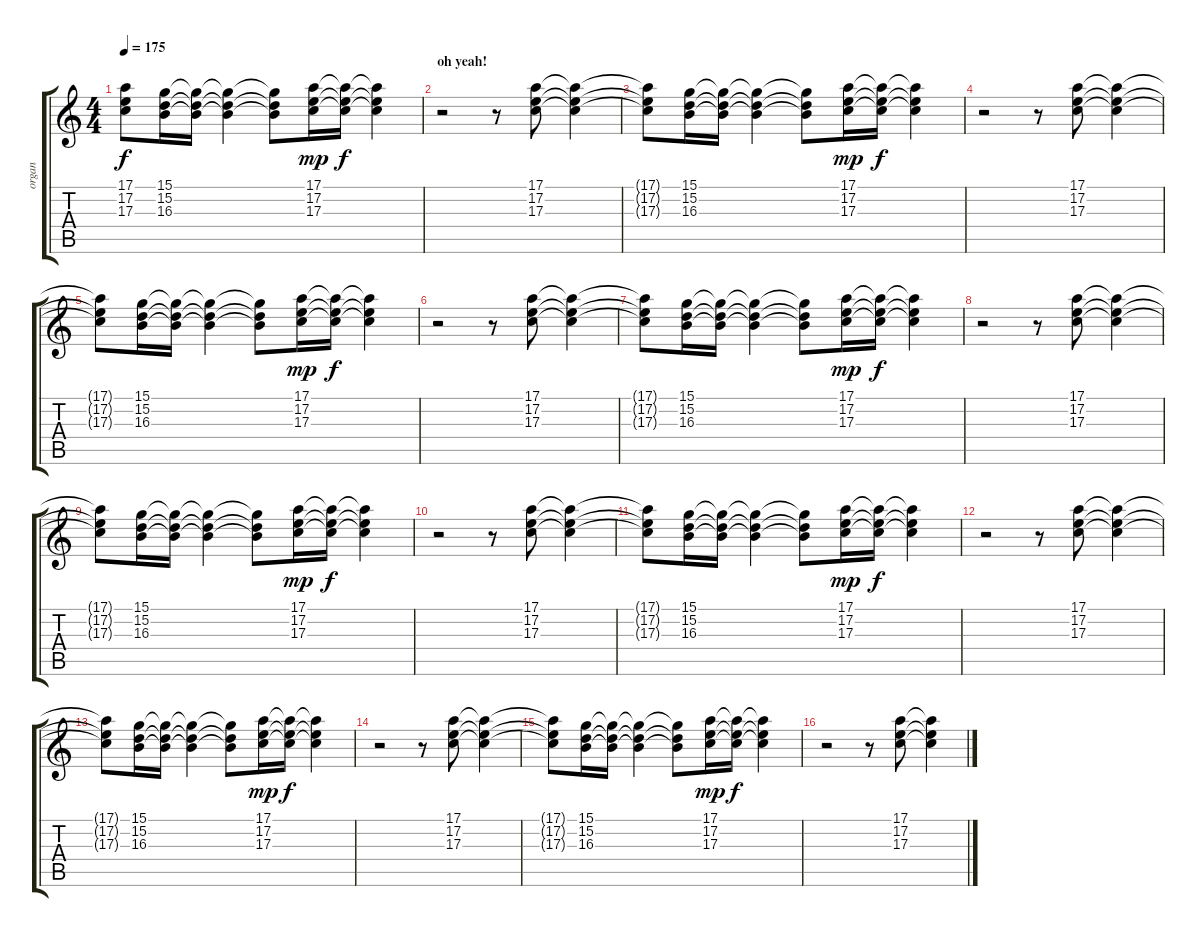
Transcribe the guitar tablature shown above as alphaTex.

\track ("organ" "organ") {instrument drawbarorgan}
\staff {score tabs}
\tuning (E4 B3 G3 D3 A2 E2) {hide}
\ts (4 4)
\tempo 175
\clef g2
\ks c
(17.1{t} 17.2{t} 17.3{t}).8{dy f} (15.1 15.2 16.3).16 (15.1{t} 15.2{t} 16.3{t}).16 (15.1{t} 15.2{t} 16.3{t}).4 (15.1{t} 15.2{t} 16.3{t}).8 (17.1 17.2 17.3).16{dy mp} (17.1{t} 17.2{t} 17.3{t}).16{dy f} (17.1{t} 17.2{t} 17.3{t}).4 |
\section ("" "oh yeah!")
r.2 r.8 (17.1 17.2 17.3).8 (17.1{t} 17.2{t} 17.3{t}).4 |
(17.1{t} 17.2{t} 17.3{t}).8 (15.1 15.2 16.3).16 (15.1{t} 15.2{t} 16.3{t}).16 (15.1{t} 15.2{t} 16.3{t}).4 (15.1{t} 15.2{t} 16.3{t}).8 (17.1 17.2 17.3).16{dy mp} (17.1{t} 17.2{t} 17.3{t}).16{dy f} (17.1{t} 17.2{t} 17.3{t}).4 |
r.2 r.8 (17.1 17.2 17.3).8 (17.1{t} 17.2{t} 17.3{t}).4 |
(17.1{t} 17.2{t} 17.3{t}).8 (15.1 15.2 16.3).16 (15.1{t} 15.2{t} 16.3{t}).16 (15.1{t} 15.2{t} 16.3{t}).4 (15.1{t} 15.2{t} 16.3{t}).8 (17.1 17.2 17.3).16{dy mp} (17.1{t} 17.2{t} 17.3{t}).16{dy f} (17.1{t} 17.2{t} 17.3{t}).4 |
r.2 r.8 (17.1 17.2 17.3).8 (17.1{t} 17.2{t} 17.3{t}).4 |
(17.1{t} 17.2{t} 17.3{t}).8 (15.1 15.2 16.3).16 (15.1{t} 15.2{t} 16.3{t}).16 (15.1{t} 15.2{t} 16.3{t}).4 (15.1{t} 15.2{t} 16.3{t}).8 (17.1 17.2 17.3).16{dy mp} (17.1{t} 17.2{t} 17.3{t}).16{dy f} (17.1{t} 17.2{t} 17.3{t}).4 |
r.2 r.8 (17.1 17.2 17.3).8 (17.1{t} 17.2{t} 17.3{t}).4 |
(17.1{t} 17.2{t} 17.3{t}).8 (15.1 15.2 16.3).16 (15.1{t} 15.2{t} 16.3{t}).16 (15.1{t} 15.2{t} 16.3{t}).4 (15.1{t} 15.2{t} 16.3{t}).8 (17.1 17.2 17.3).16{dy mp} (17.1{t} 17.2{t} 17.3{t}).16{dy f} (17.1{t} 17.2{t} 17.3{t}).4 |
r.2 r.8 (17.1 17.2 17.3).8 (17.1{t} 17.2{t} 17.3{t}).4 |
(17.1{t} 17.2{t} 17.3{t}).8 (15.1 15.2 16.3).16 (15.1{t} 15.2{t} 16.3{t}).16 (15.1{t} 15.2{t} 16.3{t}).4 (15.1{t} 15.2{t} 16.3{t}).8 (17.1 17.2 17.3).16{dy mp} (17.1{t} 17.2{t} 17.3{t}).16{dy f} (17.1{t} 17.2{t} 17.3{t}).4 |
r.2 r.8 (17.1 17.2 17.3).8 (17.1{t} 17.2{t} 17.3{t}).4 |
(17.1{t} 17.2{t} 17.3{t}).8 (15.1 15.2 16.3).16 (15.1{t} 15.2{t} 16.3{t}).16 (15.1{t} 15.2{t} 16.3{t}).4 (15.1{t} 15.2{t} 16.3{t}).8 (17.1 17.2 17.3).16{dy mp} (17.1{t} 17.2{t} 17.3{t}).16{dy f} (17.1{t} 17.2{t} 17.3{t}).4 |
r.2 r.8 (17.1 17.2 17.3).8 (17.1{t} 17.2{t} 17.3{t}).4 |
(17.1{t} 17.2{t} 17.3{t}).8 (15.1 15.2 16.3).16 (15.1{t} 15.2{t} 16.3{t}).16 (15.1{t} 15.2{t} 16.3{t}).4 (15.1{t} 15.2{t} 16.3{t}).8 (17.1 17.2 17.3).16{dy mp} (17.1{t} 17.2{t} 17.3{t}).16{dy f} (17.1{t} 17.2{t} 17.3{t}).4 |
r.2 r.8 (17.1 17.2 17.3).8 (17.1{t} 17.2{t} 17.3{t}).4
